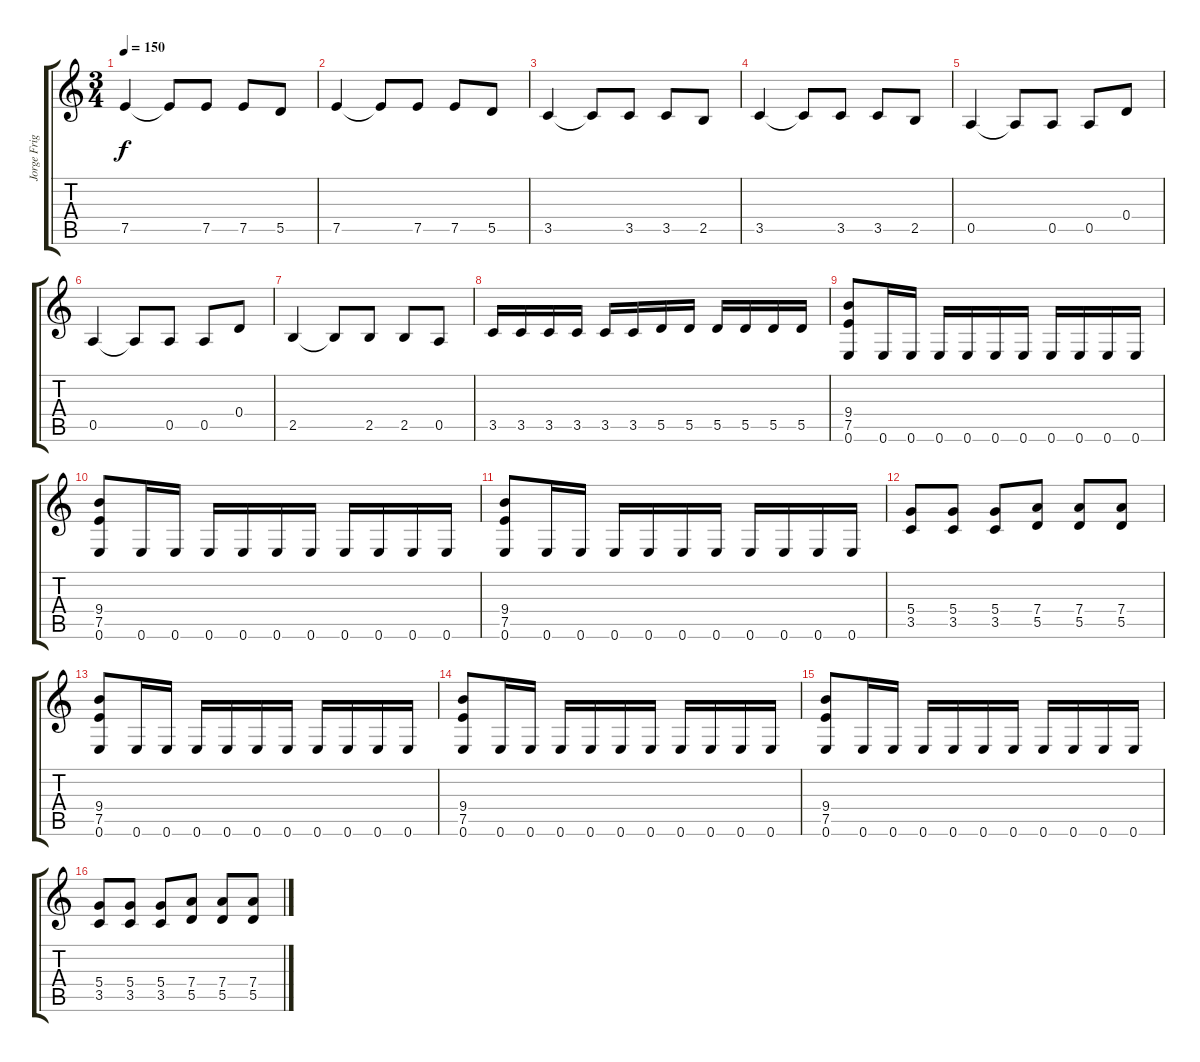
\track ("Jorge Frigerio Base L" "Jorge Frig") {instrument distortionguitar}
\staff {score tabs}
\tuning (E4 B3 G3 D3 A2 E2) {hide}
\ts (3 4)
\tempo 150
\clef g2
\ks c
7.5.4{dy f} 7.5{t}.8 7.5.8 7.5.8 5.5.8 |
7.5.4 7.5{t}.8 7.5.8 7.5.8 5.5.8 |
3.5.4 3.5{t}.8 3.5.8 3.5.8 2.5.8 |
3.5.4 3.5{t}.8 3.5.8 3.5.8 2.5.8 |
0.5.4 0.5{t}.8 0.5.8 0.5.8 0.4.8 |
0.5.4 0.5{t}.8 0.5.8 0.5.8 0.4.8 |
2.5.4 2.5{t}.8 2.5.8 2.5.8 0.5.8 |
3.5.16 3.5.16 3.5.16 3.5.16 3.5.16 3.5.16 5.5.16 5.5.16 5.5.16 5.5.16 5.5.16 5.5.16 |
(9.4 7.5 0.6).8 0.6.16 0.6.16 0.6.16 0.6.16 0.6.16 0.6.16 0.6.16 0.6.16 0.6.16 0.6.16 |
(9.4 7.5 0.6).8 0.6.16 0.6.16 0.6.16 0.6.16 0.6.16 0.6.16 0.6.16 0.6.16 0.6.16 0.6.16 |
(9.4 7.5 0.6).8 0.6.16 0.6.16 0.6.16 0.6.16 0.6.16 0.6.16 0.6.16 0.6.16 0.6.16 0.6.16 |
(5.4 3.5).8 (5.4 3.5).8 (5.4 3.5).8 (7.4 5.5).8 (7.4 5.5).8 (7.4 5.5).8 |
(9.4 7.5 0.6).8 0.6.16 0.6.16 0.6.16 0.6.16 0.6.16 0.6.16 0.6.16 0.6.16 0.6.16 0.6.16 |
(9.4 7.5 0.6).8 0.6.16 0.6.16 0.6.16 0.6.16 0.6.16 0.6.16 0.6.16 0.6.16 0.6.16 0.6.16 |
(9.4 7.5 0.6).8 0.6.16 0.6.16 0.6.16 0.6.16 0.6.16 0.6.16 0.6.16 0.6.16 0.6.16 0.6.16 |
(5.4 3.5).8 (5.4 3.5).8 (5.4 3.5).8 (7.4 5.5).8 (7.4 5.5).8 (7.4 5.5).8
